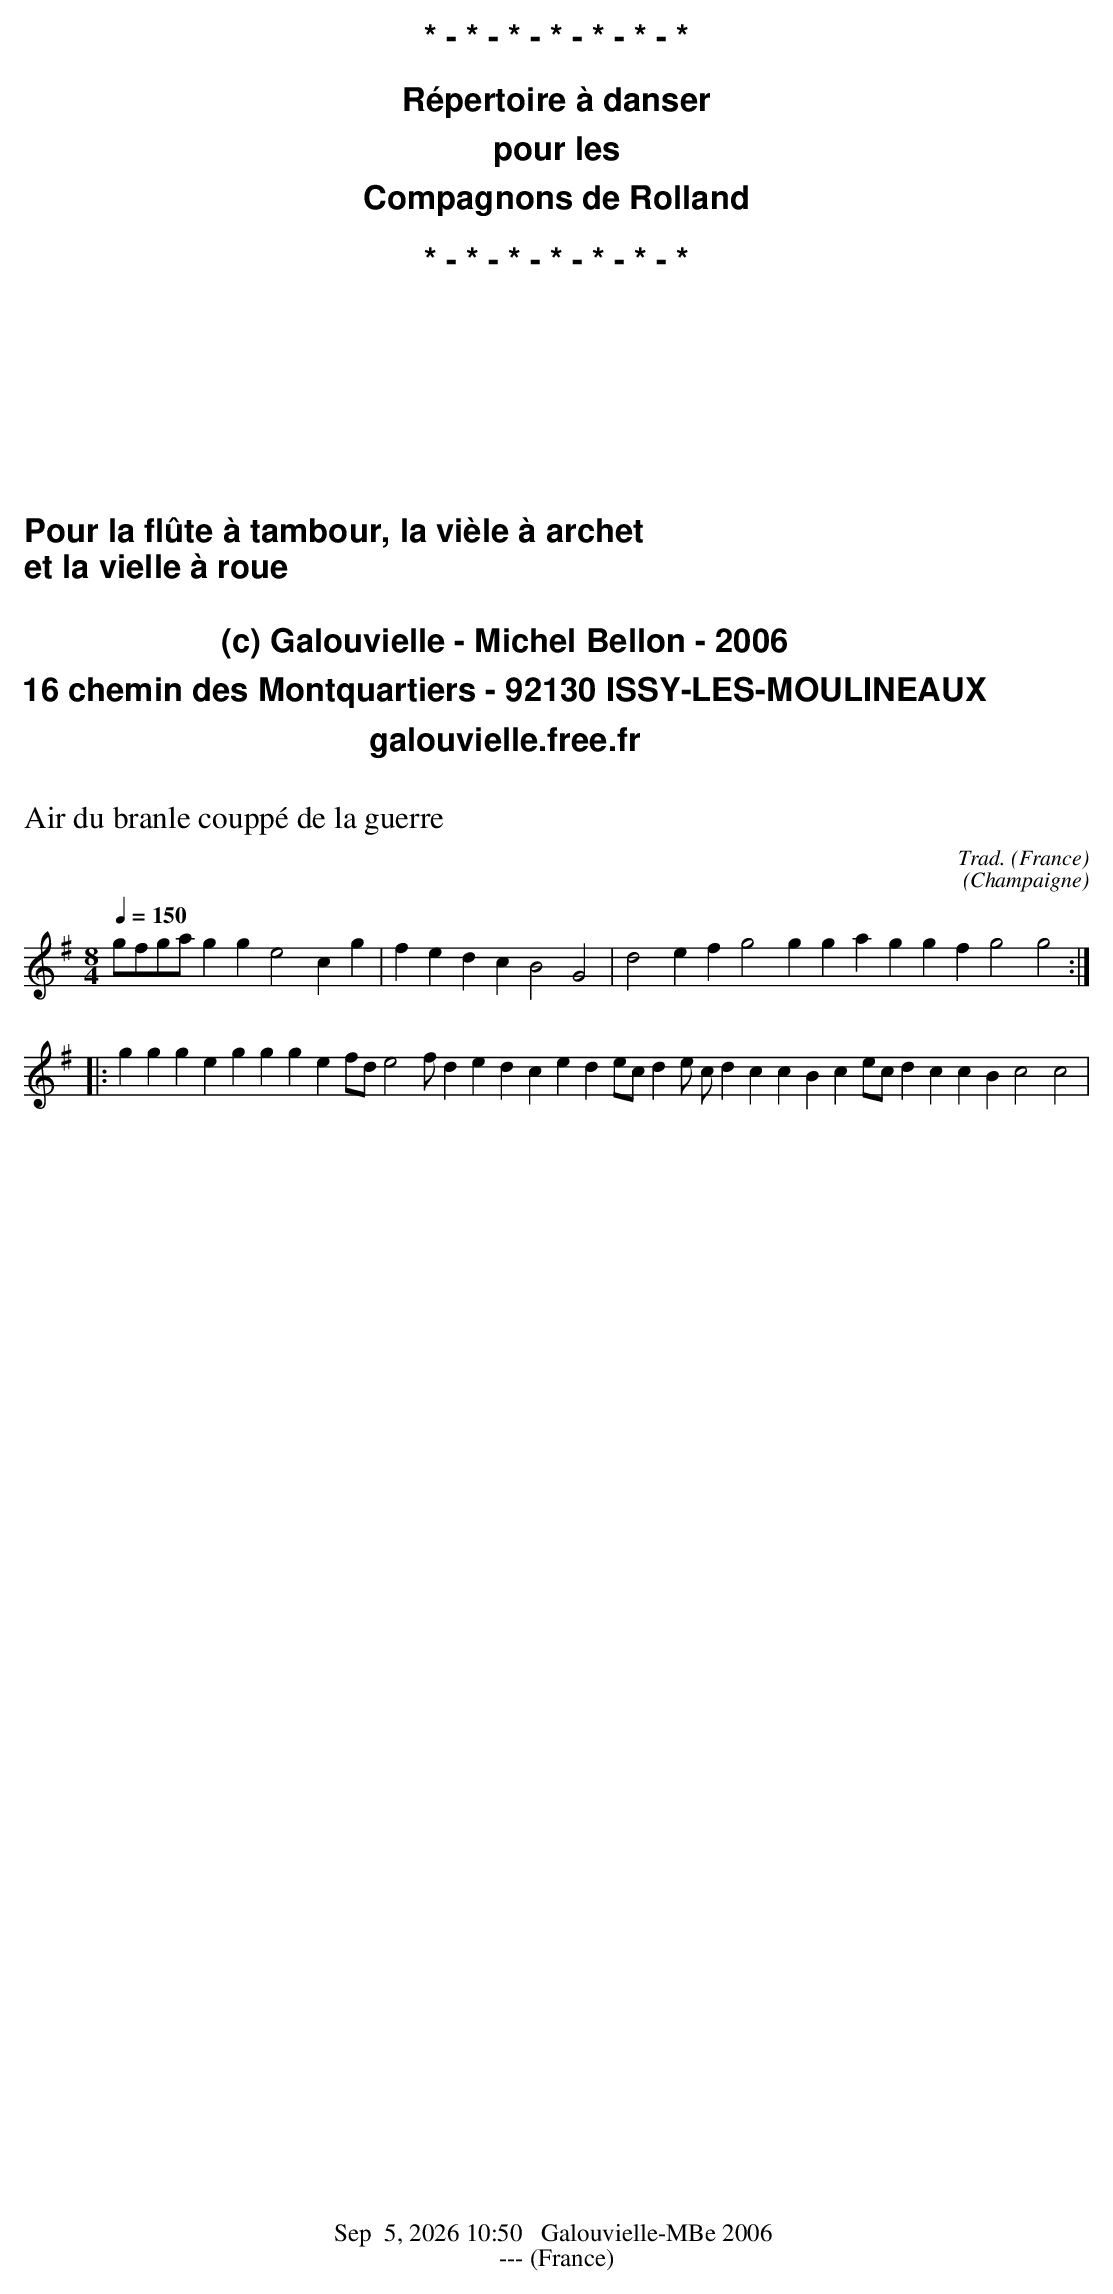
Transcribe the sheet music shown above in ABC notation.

X:1
T:Air du branle couppé de la guerre
C:Trad.
O:France
M:8/4
L:1/4
Q:1/4=150
K:Gmaj
g/2f/2g/2a/2 gg e2 cg | fedc B2 G2 | d2 e f g2 gg a gg f g2g2 ::
ggge ggge f/2d/2 e2 f/2 d ed ced e/2c/2 d e/2 c/2 dcc Bc e/2c/2 d cc B c2c2 |
